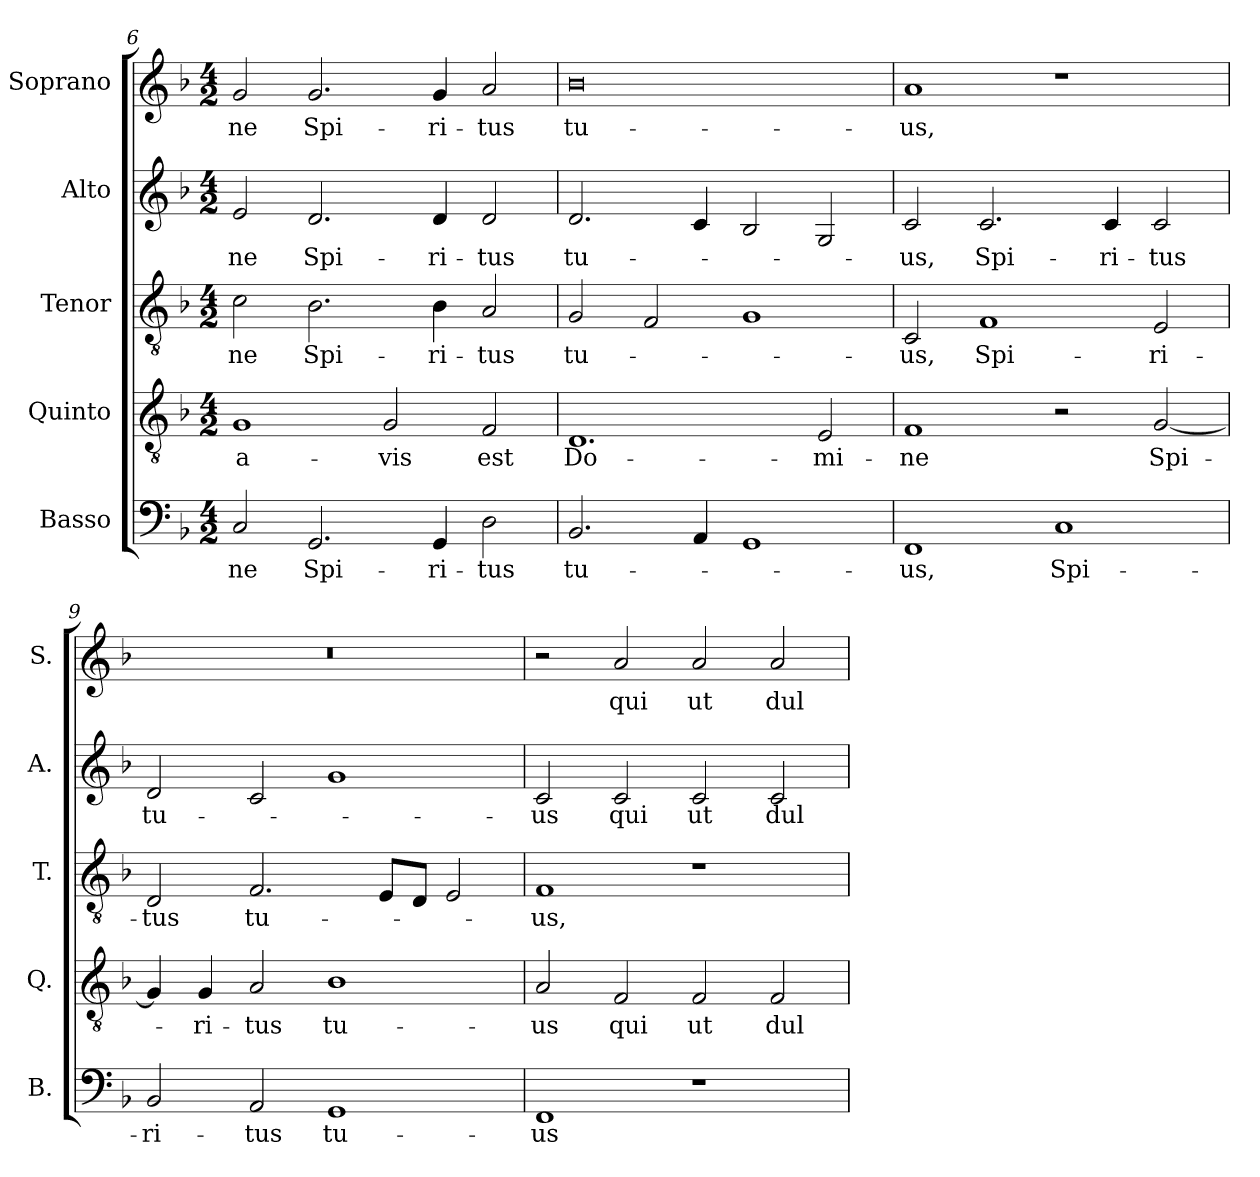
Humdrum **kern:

**kern	**text	**kern	**text	**kern	**text	**kern	**text	**kern	**text
*part5	*part5	*part4	*part4	*part3	*part3	*part2	*part2	*part1	*part1
*staff5	*staff5	*staff4	*staff4	*staff3	*staff3	*staff2	*staff2	*staff1	*staff1
*I"Basso	*	*I"Quinto	*	*I"Tenor	*	*I"Alto	*	*I"Soprano	*
*I'B.	*	*I'Q.	*	*I'T.	*	*I'A.	*	*I'S.	*
*clefF4	*	*clefGv2	*	*clefGv2	*	*clefG2	*	*clefG2	*
*	*	*ITrd7c12	*	*ITrd7c12	*	*	*	*	*
*k[b-]	*	*k[b-]	*	*k[b-]	*	*k[b-]	*	*k[b-]	*
*F:	*	*F:	*	*F:	*	*F:	*	*F:	*
*M4/2	*	*M4/2	*	*M4/2	*	*M4/2	*	*M4/2	*
=6	=6	=6	=6	=6	=6	=6	=6	=6	=6
!	!LO:LY:b:color=#000000	!	!	!	!	!	!	!	!
!	!	!	!LO:LY:b:color=#000000	!	!	!	!	!	!
!	!	!	!	!	!LO:LY:b:color=#000000	!	!	!	!
!	!	!	!	!	!	!	!LO:LY:b:color=#000000	!	!
!	!	!	!	!	!	!	!	!	!LO:LY:b:color=#000000
2Ci/	-ne	1GGi	-a-	2Ci\	-ne	2ei/	-ne	2gi/	-ne
!	!LO:LY:b:color=#000000	!	!	!	!	!	!	!	!
!	!	!	!	!	!LO:LY:b:color=#000000	!	!	!	!
!	!	!	!	!	!	!	!LO:LY:b:color=#000000	!	!
!	!	!	!	!	!	!	!	!	!LO:LY:b:color=#000000
2.GGi/	Spi-	.	.	2.BB-i\	Spi-	2.di/	Spi-	2.gi/	Spi-
!	!	!	!LO:LY:b:color=#000000	!	!	!	!	!	!
.	.	2GGi/	-vis	.	.	.	.	.	.
!	!LO:LY:b:color=#000000	!	!	!	!	!	!	!	!
!	!	!	!	!	!LO:LY:b:color=#000000	!	!	!	!
!	!	!	!	!	!	!	!LO:LY:b:color=#000000	!	!
!	!	!	!	!	!	!	!	!	!LO:LY:b:color=#000000
4GGi/	-ri-	.	.	4BB-i\	-ri-	4di/	-ri-	4gi/	-ri-
!	!LO:LY:b:color=#000000	!	!	!	!	!	!	!	!
!	!	!	!LO:LY:b:color=#000000	!	!	!	!	!	!
!	!	!	!	!	!LO:LY:b:color=#000000	!	!	!	!
!	!	!	!	!	!	!	!LO:LY:b:color=#000000	!	!
!	!	!	!	!	!	!	!	!	!LO:LY:b:color=#000000
2Di\	-tus	2FFi/	est	2AAi/	-tus	2di/	-tus	2ai/	-tus
=7	=7	=7	=7	=7	=7	=7	=7	=7	=7
!	!LO:LY:b:color=#000000	!	!	!	!	!	!	!	!
!	!	!	!LO:LY:b:color=#000000	!	!	!	!	!	!
!	!	!	!	!	!LO:LY:b:color=#000000	!	!	!	!
!	!	!	!	!	!	!	!LO:LY:b:color=#000000	!	!
!	!	!	!	!	!	!	!	!	!LO:LY:b:color=#000000
2.BB-i/	tu-	1.DDi	Do-	2GGi/	tu-	2.di/	tu-	0b-i	tu-
.	.	.	.	2FFi/	.	.	.	.	.
4AAi/	.	.	.	.	.	4ci/	.	.	.
1GGi	.	.	.	1GGi	.	2B-i/	.	.	.
!	!	!	!LO:LY:b:color=#000000	!	!	!	!	!	!
.	.	2EEi/	-mi-	.	.	2Gi/	.	.	.
!!LO:LB:g=z
=8	=8	=8	=8	=8	=8	=8	=8	=8	=8
!	!LO:LY:b:color=#000000	!	!	!	!	!	!	!	!
!	!	!	!LO:LY:b:color=#000000	!	!	!	!	!	!
!	!	!	!	!	!LO:LY:b:color=#000000	!	!	!	!
!	!	!	!	!	!	!	!LO:LY:b:color=#000000	!	!
!	!	!	!	!	!	!	!	!	!LO:LY:b:color=#000000
1FFi	-us,	1FFi	-ne	2CCi/	-us,	2ci/	-us,	1ai	-us,
!	!	!	!	!	!LO:LY:b:color=#000000	!	!	!	!
!	!	!	!	!	!	!	!LO:LY:b:color=#000000	!	!
.	.	.	.	1FFi	Spi-	2.ci/	Spi-	.	.
!	!LO:LY:b:color=#000000	!	!	!	!	!	!	!	!
1Ci	Spi-	2r	.	.	.	.	.	1r	.
!	!	!	!	!	!	!	!LO:LY:b:color=#000000	!	!
.	.	.	.	.	.	4ci/	-ri-	.	.
!	!	!	!LO:LY:b:color=#000000	!	!	!	!	!	!
!	!	!	!	!	!LO:LY:b:color=#000000	!	!	!	!
!	!	!	!	!	!	!	!LO:LY:b:color=#000000	!	!
.	.	[2GGi/	Spi-	2EEi/	-ri-	2ci/	-tus	.	.
=9	=9	=9	=9	=9	=9	=9	=9	=9	=9
!	!LO:LY:b:color=#000000	!	!	!	!	!	!	!	!
!	!	!	!	!	!LO:LY:b:color=#000000	!	!	!	!
!	!	!	!	!	!	!	!LO:LY:b:color=#000000	!LO:N:vis=1	!
2BB-i/	-ri-	4GGi/]	.	2DDi/	-tus	2di/	tu-	0r	.
!	!	!	!LO:LY:b:color=#000000	!	!	!	!	!	!
.	.	4GGi/	-ri-	.	.	.	.	.	.
!	!LO:LY:b:color=#000000	!	!	!	!	!	!	!	!
!	!	!	!LO:LY:b:color=#000000	!	!	!	!	!	!
!	!	!	!	!	!LO:LY:b:color=#000000	!	!	!	!
2AAi/	-tus	2AAi/	-tus	2.FFi/	tu-	2ci/	.	.	.
!	!LO:LY:b:color=#000000	!	!	!	!	!	!	!	!
!	!	!	!LO:LY:b:color=#000000	!	!	!	!	!	!
1GGi	tu-	1BB-i	tu-	.	.	1gi	.	.	.
.	.	.	.	8EEi/L	.	.	.	.	.
.	.	.	.	8DDi/J	.	.	.	.	.
.	.	.	.	2EEi/	.	.	.	.	.
=10	=10	=10	=10	=10	=10	=10	=10	=10	=10
!	!LO:LY:b:color=#000000	!	!	!	!	!	!	!	!
!	!	!	!LO:LY:b:color=#000000	!	!	!	!	!	!
!	!	!	!	!	!LO:LY:b:color=#000000	!	!	!	!
!	!	!	!	!	!	!	!LO:LY:b:color=#000000	!	!
1FFi	-us	2AAi/	-us	1FFi	-us,	2ci/	-us	2r	.
!	!	!	!LO:LY:b:color=#000000	!	!	!	!	!	!
!	!	!	!	!	!	!	!LO:LY:b:color=#000000	!	!
!	!	!	!	!	!	!	!	!	!LO:LY:b:color=#000000
.	.	2FFi/	qui	.	.	2ci/	qui	2ai/	qui
!	!	!	!LO:LY:b:color=#000000	!	!	!	!	!	!
!	!	!	!	!	!	!	!LO:LY:b:color=#000000	!	!
!	!	!	!	!	!	!	!	!	!LO:LY:b:color=#000000
1r	.	2FFi/	ut	1r	.	2ci/	ut	2ai/	ut
!	!	!	!LO:LY:b:color=#000000	!	!	!	!	!	!
!	!	!	!	!	!	!	!LO:LY:b:color=#000000	!	!
!	!	!	!	!	!	!	!	!	!LO:LY:b:color=#000000
.	.	2FFi/	dul-	.	.	2ci/	dul-	2ai/	dul-
=	=	=	=	=	=	=	=	=	=
*-	*-	*-	*-	*-	*-	*-	*-	*-	*-
